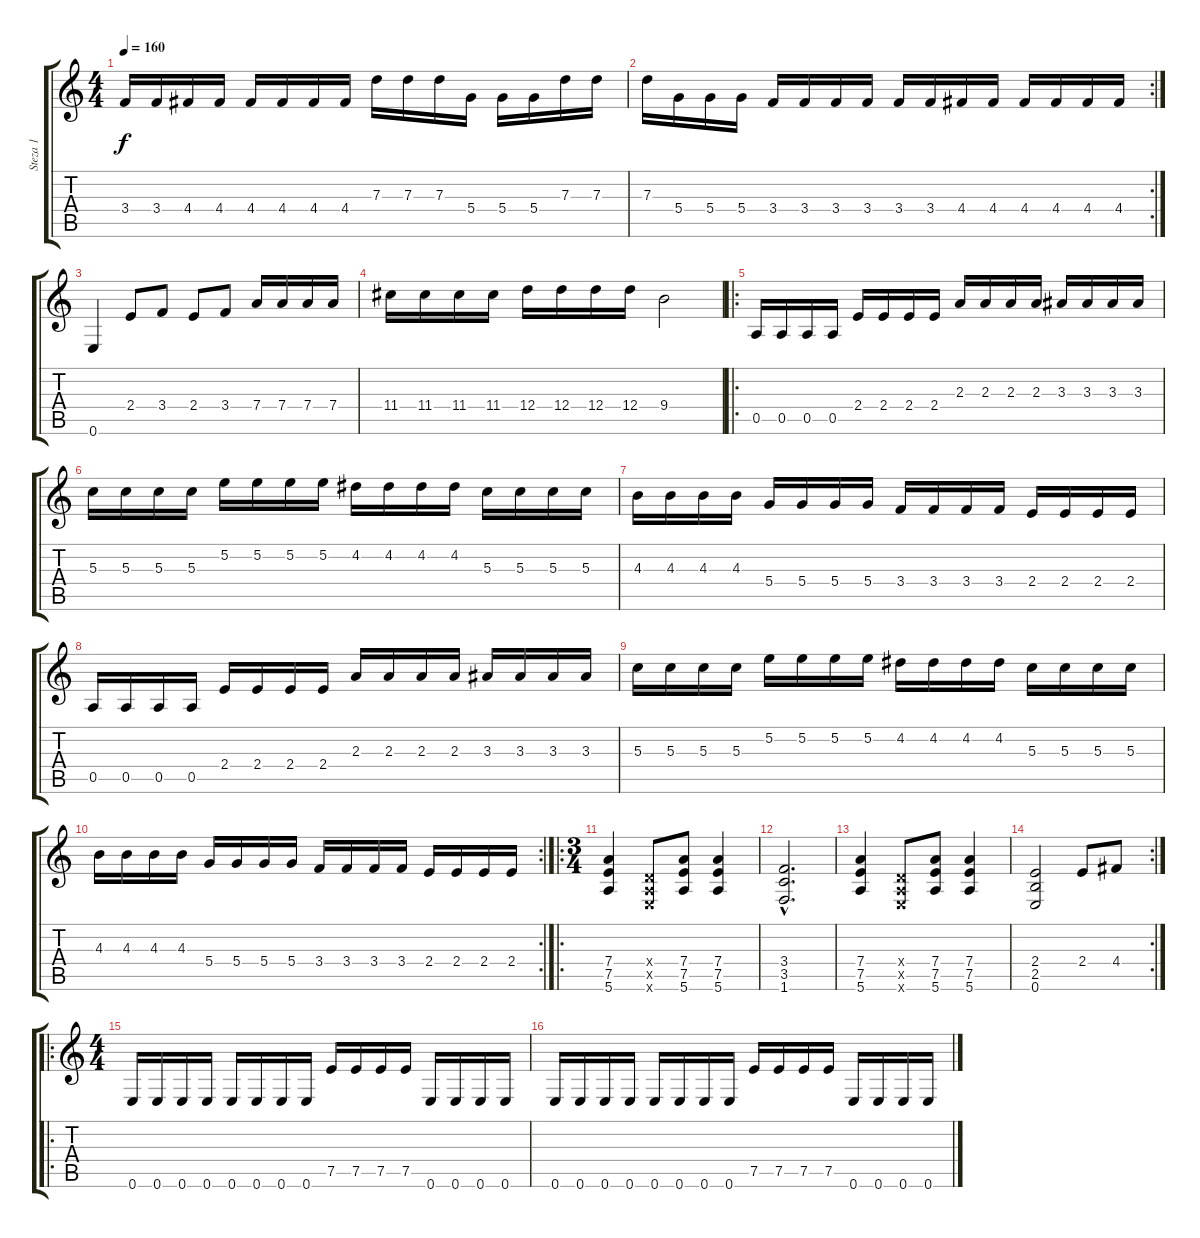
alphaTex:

\track ("Steza 1" "Steza 1") {instrument overdrivenguitar}
\staff {score tabs}
\tuning (E4 B3 G3 D3 A2 E2) {hide}
\ts (4 4)
\tempo 160
\clef g2
\ks c
3.4.16{dy f} 3.4.16 4.4.16 4.4.16 4.4.16 4.4.16 4.4.16 4.4.16 7.3.16 7.3.16 7.3.16 5.4.16 5.4.16 5.4.16 7.3.16 7.3.16 |
\rc 2
7.3.16 5.4.16 5.4.16 5.4.16 3.4.16 3.4.16 3.4.16 3.4.16 3.4.16 3.4.16 4.4.16 4.4.16 4.4.16 4.4.16 4.4.16 4.4.16 |
0.6.4 2.4.8 3.4.8 2.4.8 3.4.8 7.4.16 7.4.16 7.4.16 7.4.16 |
11.4.16 11.4.16 11.4.16 11.4.16 12.4.16 12.4.16 12.4.16 12.4.16 9.4.2 |
\ro
0.5.16 0.5.16 0.5.16 0.5.16 2.4.16 2.4.16 2.4.16 2.4.16 2.3.16 2.3.16 2.3.16 2.3.16 3.3.16 3.3.16 3.3.16 3.3.16 |
5.3.16 5.3.16 5.3.16 5.3.16 5.2.16 5.2.16 5.2.16 5.2.16 4.2.16 4.2.16 4.2.16 4.2.16 5.3.16 5.3.16 5.3.16 5.3.16 |
4.3.16 4.3.16 4.3.16 4.3.16 5.4.16 5.4.16 5.4.16 5.4.16 3.4.16 3.4.16 3.4.16 3.4.16 2.4.16 2.4.16 2.4.16 2.4.16 |
0.5.16 0.5.16 0.5.16 0.5.16 2.4.16 2.4.16 2.4.16 2.4.16 2.3.16 2.3.16 2.3.16 2.3.16 3.3.16 3.3.16 3.3.16 3.3.16 |
5.3.16 5.3.16 5.3.16 5.3.16 5.2.16 5.2.16 5.2.16 5.2.16 4.2.16 4.2.16 4.2.16 4.2.16 5.3.16 5.3.16 5.3.16 5.3.16 |
\rc 2
4.3.16 4.3.16 4.3.16 4.3.16 5.4.16 5.4.16 5.4.16 5.4.16 3.4.16 3.4.16 3.4.16 3.4.16 2.4.16 2.4.16 2.4.16 2.4.16 |
\ro
\ts (3 4)
(7.4 7.5 5.6).4 (0.4{x} 0.5{x} 0.6{x}).8 (7.4 7.5 5.6).8 (7.4 7.5 5.6).4 |
(3.4{hac} 3.5{hac} 1.6{hac}).2{d} |
(7.4 7.5 5.6).4 (0.4{x} 0.5{x} 0.6{x}).8 (7.4 7.5 5.6).8 (7.4 7.5 5.6).4 |
\rc 2
(2.4 2.5 0.6).2 2.4.8 4.4.8 |
\ro
\ts (4 4)
0.6.16 0.6.16 0.6.16 0.6.16 0.6.16 0.6.16 0.6.16 0.6.16 7.5.16 7.5.16 7.5.16 7.5.16 0.6.16 0.6.16 0.6.16 0.6.16 |
0.6.16 0.6.16 0.6.16 0.6.16 0.6.16 0.6.16 0.6.16 0.6.16 7.5.16 7.5.16 7.5.16 7.5.16 0.6.16 0.6.16 0.6.16 0.6.16
